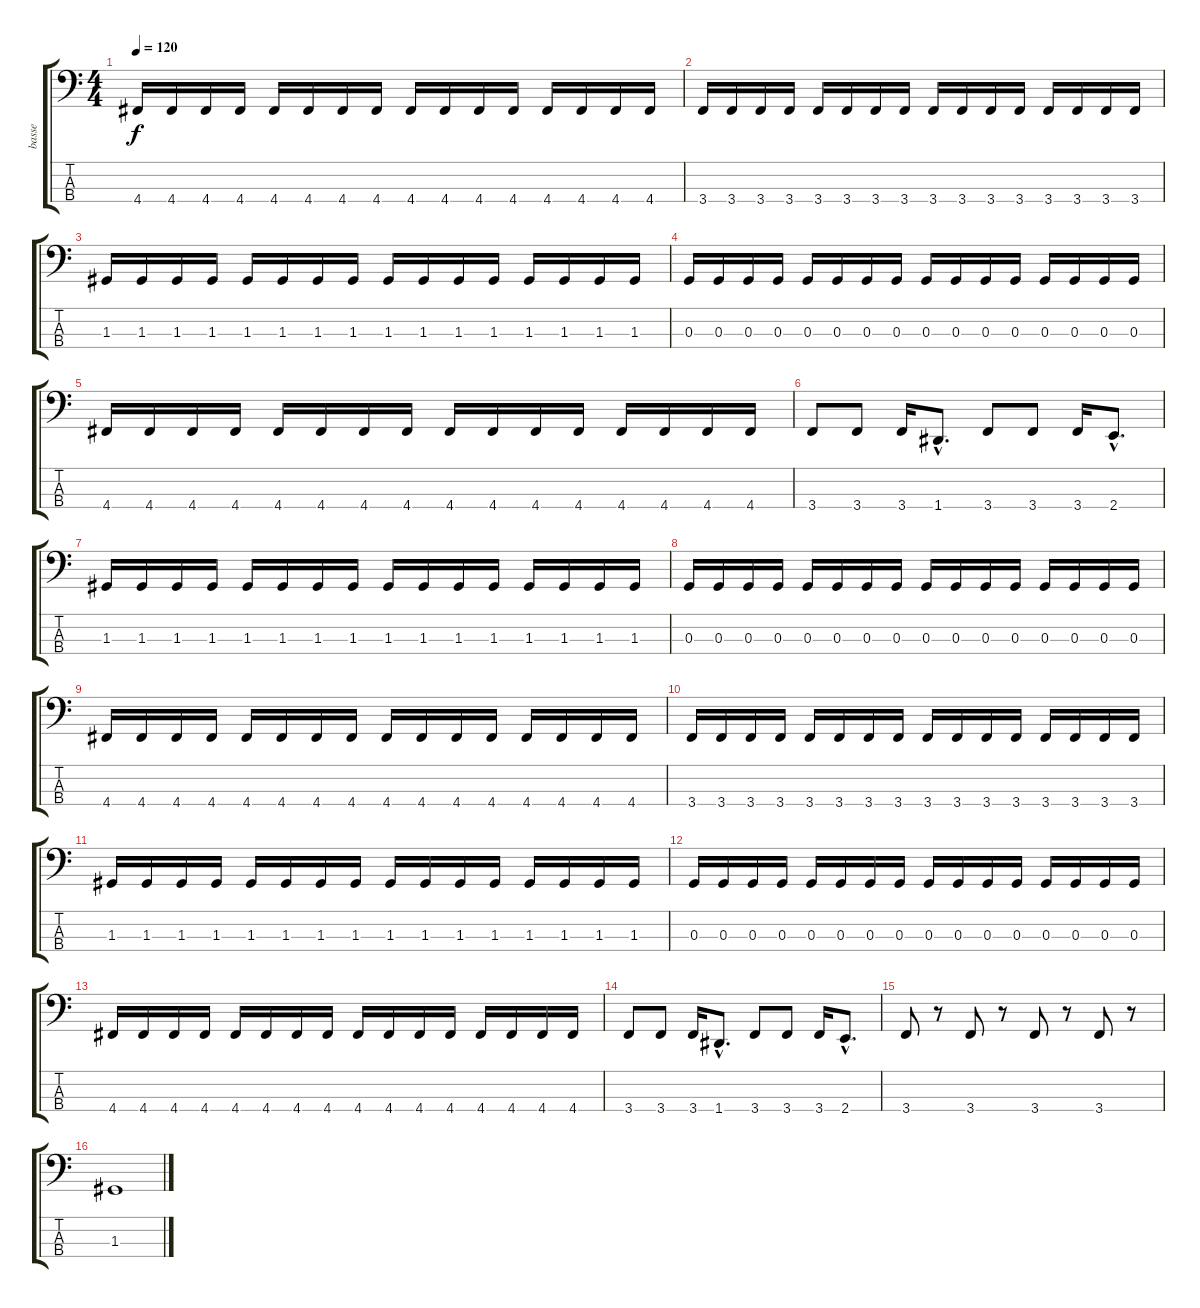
\track ("basse" "basse") {instrument electricbasspick}
\staff {score tabs}
\tuning (F2 C2 G1 D1) {hide}
\ts (4 4)
\tempo 120
\clef f4
\ks c
4.4.16{dy f} 4.4.16 4.4.16 4.4.16 4.4.16 4.4.16 4.4.16 4.4.16 4.4.16 4.4.16 4.4.16 4.4.16 4.4.16 4.4.16 4.4.16 4.4.16 |
3.4.16 3.4.16 3.4.16 3.4.16 3.4.16 3.4.16 3.4.16 3.4.16 3.4.16 3.4.16 3.4.16 3.4.16 3.4.16 3.4.16 3.4.16 3.4.16 |
1.3.16 1.3.16 1.3.16 1.3.16 1.3.16 1.3.16 1.3.16 1.3.16 1.3.16 1.3.16 1.3.16 1.3.16 1.3.16 1.3.16 1.3.16 1.3.16 |
0.3.16 0.3.16 0.3.16 0.3.16 0.3.16 0.3.16 0.3.16 0.3.16 0.3.16 0.3.16 0.3.16 0.3.16 0.3.16 0.3.16 0.3.16 0.3.16 |
4.4.16 4.4.16 4.4.16 4.4.16 4.4.16 4.4.16 4.4.16 4.4.16 4.4.16 4.4.16 4.4.16 4.4.16 4.4.16 4.4.16 4.4.16 4.4.16 |
3.4.8 3.4.8 3.4.16 1.4{hac}.8{d} 3.4.8 3.4.8 3.4.16 2.4{hac}.8{d} |
1.3.16 1.3.16 1.3.16 1.3.16 1.3.16 1.3.16 1.3.16 1.3.16 1.3.16 1.3.16 1.3.16 1.3.16 1.3.16 1.3.16 1.3.16 1.3.16 |
0.3.16 0.3.16 0.3.16 0.3.16 0.3.16 0.3.16 0.3.16 0.3.16 0.3.16 0.3.16 0.3.16 0.3.16 0.3.16 0.3.16 0.3.16 0.3.16 |
4.4.16 4.4.16 4.4.16 4.4.16 4.4.16 4.4.16 4.4.16 4.4.16 4.4.16 4.4.16 4.4.16 4.4.16 4.4.16 4.4.16 4.4.16 4.4.16 |
3.4.16 3.4.16 3.4.16 3.4.16 3.4.16 3.4.16 3.4.16 3.4.16 3.4.16 3.4.16 3.4.16 3.4.16 3.4.16 3.4.16 3.4.16 3.4.16 |
1.3.16 1.3.16 1.3.16 1.3.16 1.3.16 1.3.16 1.3.16 1.3.16 1.3.16 1.3.16 1.3.16 1.3.16 1.3.16 1.3.16 1.3.16 1.3.16 |
0.3.16 0.3.16 0.3.16 0.3.16 0.3.16 0.3.16 0.3.16 0.3.16 0.3.16 0.3.16 0.3.16 0.3.16 0.3.16 0.3.16 0.3.16 0.3.16 |
4.4.16 4.4.16 4.4.16 4.4.16 4.4.16 4.4.16 4.4.16 4.4.16 4.4.16 4.4.16 4.4.16 4.4.16 4.4.16 4.4.16 4.4.16 4.4.16 |
3.4.8 3.4.8 3.4.16 1.4{hac}.8{d} 3.4.8 3.4.8 3.4.16 2.4{hac}.8{d} |
3.4.8 r.8 3.4.8 r.8 3.4.8 r.8 3.4.8 r.8 |
1.3.1
